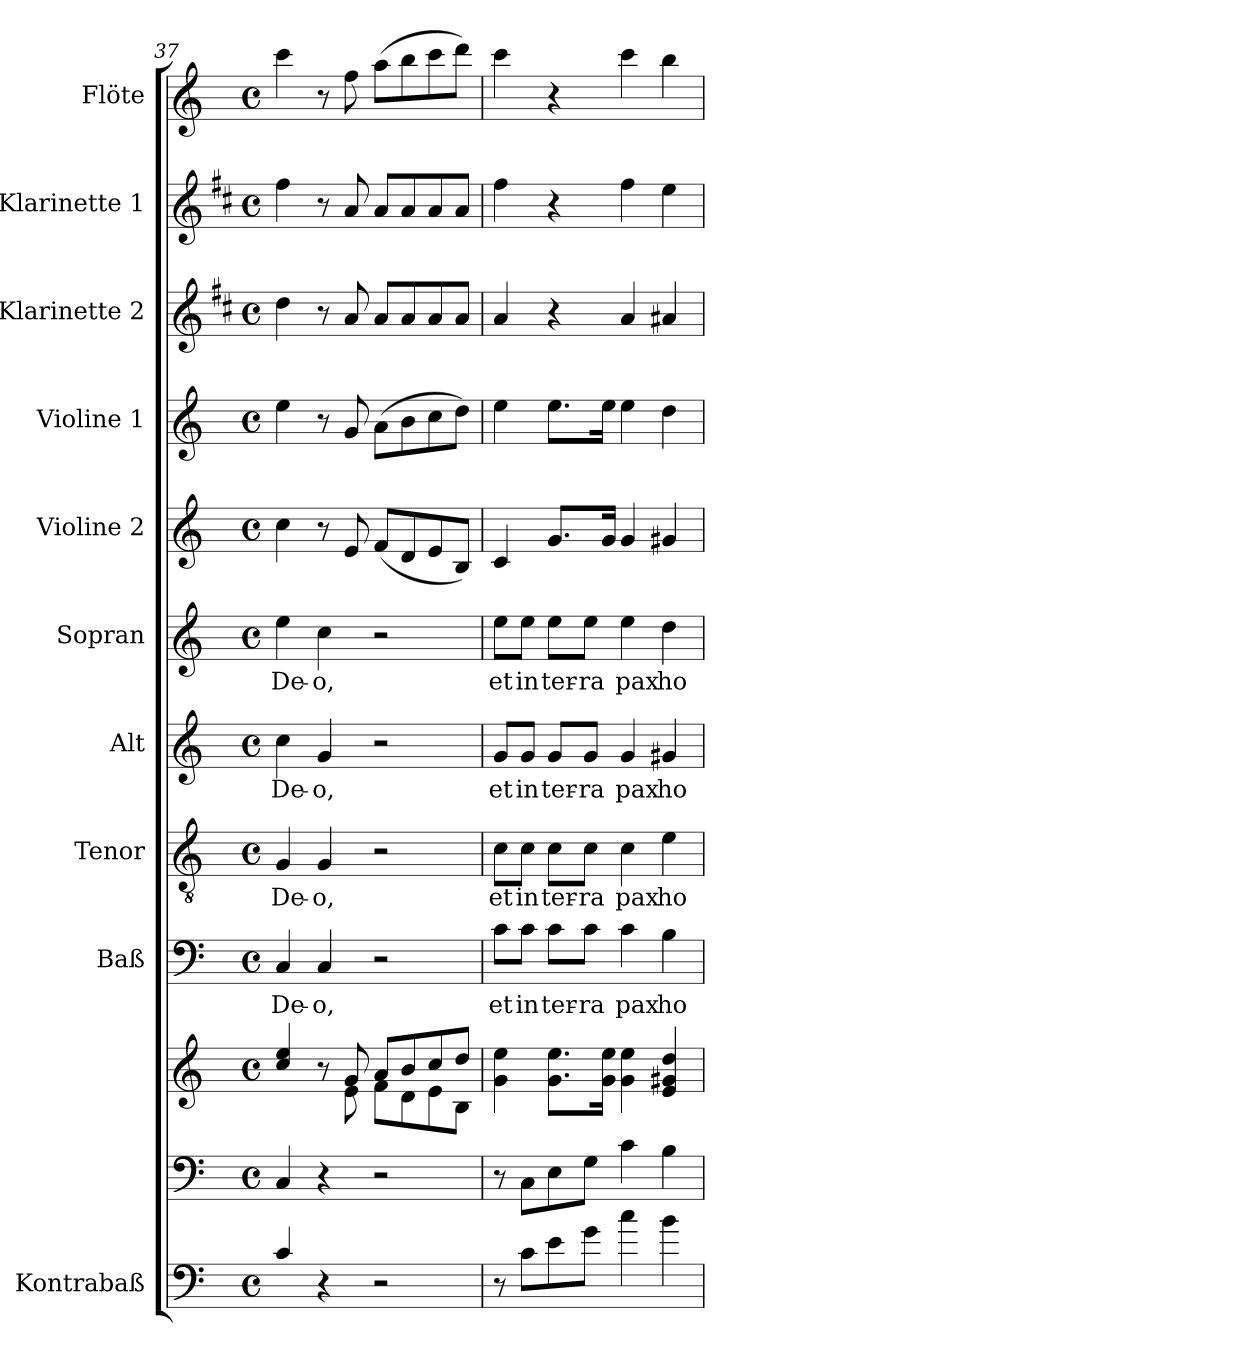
**kern	**kern	**kern	**kern	**text	**kern	**text	**kern	**text	**kern	**text	**kern	**kern	**kern	**kern	**kern
*part11	*part10	*part10	*part9	*part9	*part8	*part8	*part7	*part7	*part6	*part6	*part5	*part4	*part3	*part2	*part1
*staff12	*staff11	*staff10	*staff9	*staff9	*staff8	*staff8	*staff7	*staff7	*staff6	*staff6	*staff5	*staff4	*staff3	*staff2	*staff1
*I"Kontrabaß	*	*	*I"Baß	*	*I"Tenor	*	*I"Alt	*	*I"Sopran	*	*I"Violine 2	*I"Violine 1	*I"Klarinette 2	*I"Klarinette 1	*I"Flöte
*	*	*	*	*	*	*	*	*	*	*	*I'Vln	*I'Vln	*	*	*I'Fl
*clefF4	*clefF4	*clefG2	*clefF4	*	*clefGv2	*	*clefG2	*	*clefG2	*	*clefG2	*clefG2	*clefG2	*clefG2	*clefG2
*ITrd7c12	*	*	*	*	*	*	*	*	*	*	*	*	*ITrd1c2	*ITrd1c2	*
*k[]	*k[]	*k[]	*k[]	*	*k[]	*	*k[]	*	*k[]	*	*k[]	*k[]	*k[]	*k[]	*k[]
*C:	*C:	*C:	*C:	*	*C:	*	*C:	*	*C:	*	*C:	*C:	*C:	*C:	*C:
*M4/4	*M4/4	*M4/4	*M4/4	*	*M4/4	*	*M4/4	*	*M4/4	*	*M4/4	*M4/4	*M4/4	*M4/4	*M4/4
*met(c)	*met(c)	*met(c)	*met(c)	*	*met(c)	*	*met(c)	*	*met(c)	*	*met(c)	*met(c)	*met(c)	*met(c)	*met(c)
=37	=37	=37	=37	=37	=37	=37	=37	=37	=37	=37	=37	=37	=37	=37	=37
*	*	*^	*	*	*	*	*	*	*	*	*	*	*	*	*
!	!	!	!	!	!LO:LY:b	!	!LO:LY:b	!	!LO:LY:b	!	!LO:LY:b	!	!	!	!	!
4C/	4C/	4cc/ 4ee/	4.ryy	4C/	De-	4G/	De-	4cc\	De-	4ee\	De-	4cc\	4ee\	4cc\	4ee\	4ccc\
!	!	!	!	!	!LO:LY:b	!	!LO:LY:b	!	!LO:LY:b	!	!LO:LY:b	!	!	!	!	!
4r	4r	8r	.	4C/	-o,	4G/	-o,	4g/	-o,	4cc\	-o,	8r	8r	8r	8r	8r
.	.	8g/	8e\	.	.	.	.	.	.	.	.	8e/	8g/	8g/	8g/	8ff\
2r	2r	8a/L	8f\L	2r	.	2r	.	2r	.	2r	.	(<8f/L	(>8a\L	8g/L	8g/L	(>8aa\L
.	.	8b/	8d\	.	.	.	.	.	.	.	.	8d/	8b\	8g/	8g/	8bb\
.	.	8cc/	8e\	.	.	.	.	.	.	.	.	8e/	8cc\	8g/	8g/	8ccc\
.	.	8dd/J	8B\J	.	.	.	.	.	.	.	.	8B/J)	8dd\J)	8g/J	8g/J	8ddd\J)
!!LO:PB:g=z
=38	=38	=38	=38	=38	=38	=38	=38	=38	=38	=38	=38	=38	=38	=38	=38	=38
!	!	!	!	!	!LO:LY:b	!	!LO:LY:b	!	!LO:LY:b	!	!LO:LY:b	!	!	!	!	!
*	*	*v	*v	*	*	*	*	*	*	*	*	*	*	*	*	*
8r	8r	4g\ 4ee\	8c\L	et	8c\L	et	8g/L	et	8ee\L	et	4c/	4ee\	4g/	4ee\	4ccc\
!	!	!	!	!LO:LY:b	!	!LO:LY:b	!	!LO:LY:b	!	!LO:LY:b	!	!	!	!	!
8C\L	8C\L	.	8c\J	in	8c\J	in	8g/J	in	8ee\J	in	.	.	.	.	.
!	!	!	!	!LO:LY:b	!	!LO:LY:b	!	!LO:LY:b	!	!LO:LY:b	!	!	!	!	!
8E\	8E\	8.g\ 8.ee\L	8c\L	ter-	8c\L	ter-	8g/L	ter-	8ee\L	ter-	8.g/L	8.ee\L	4r	4r	4r
!	!	!	!	!LO:LY:b	!	!LO:LY:b	!	!LO:LY:b	!	!LO:LY:b	!	!	!	!	!
8G\J	8G\J	.	8c\J	-ra	8c\J	-ra	8g/J	-ra	8ee\J	-ra	.	.	.	.	.
.	.	16g\ 16ee\Jk	.	.	.	.	.	.	.	.	16g/Jk	16ee\Jk	.	.	.
!	!	!	!	!LO:LY:b	!	!LO:LY:b	!	!LO:LY:b	!	!LO:LY:b	!	!	!	!	!
4c\	4c\	4g\ 4ee\	4c\	pax	4c\	pax	4g/	pax	4ee\	pax	4g/	4ee\	4g/	4ee\	4ccc\
!	!	!	!	!LO:LY:b	!	!LO:LY:b	!	!LO:LY:b	!	!LO:LY:b	!	!	!	!	!
4B\	4B\	4e/ 4g#X/ 4dd/	4B\	ho-	4e\	ho-	4g#X/	ho-	4dd\	ho-	4g#X/	4dd\	4g#X/	4dd\	4bb\
=	=	=	=	=	=	=	=	=	=	=	=	=	=	=	=
*-	*-	*-	*-	*-	*-	*-	*-	*-	*-	*-	*-	*-	*-	*-	*-
